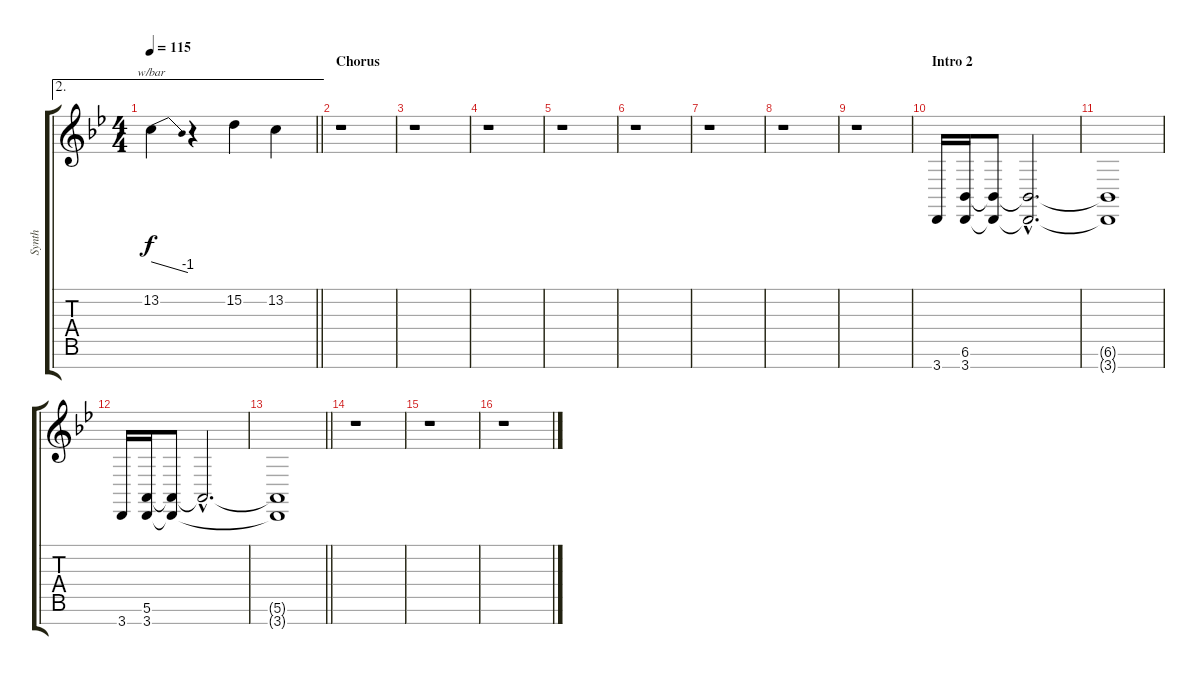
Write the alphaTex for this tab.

\track ("Synth" "Synth") {instrument pad7halo}
\staff {score tabs}
\tuning (E4 B3 G3 D3 A2 E2 B1) {hide}
\ae 2
\ts (4 4)
\tempo 115
\clef g2
\barLineRight lightlight
\ks bb
13.2.4{tbe (dive default 0 0 60 -4) dy f} r.4 15.2.4 13.2.4 |
\section ("" "Chorus")
r.1 |
r.1 |
r.1 |
r.1 |
r.1 |
r.1 |
r.1 |
r.1 |
\section ("" "Intro 2")
3.7.16{volume 5 instrument pad7halo} (6.6 3.7).16 (6.6{t} 3.7{t}).8 (6.6{hac t} 3.7{hac t}).2{d} |
(6.6{t} 3.7{t}).1 |
3.7.16 (5.6 3.7).16 (5.6{t} 3.7{t}).8 5.6{hac t}.2{d} |
\barLineRight lightlight
(5.6{t} 3.7{t}).1 |
r.1 |
r.1 |
r.1
